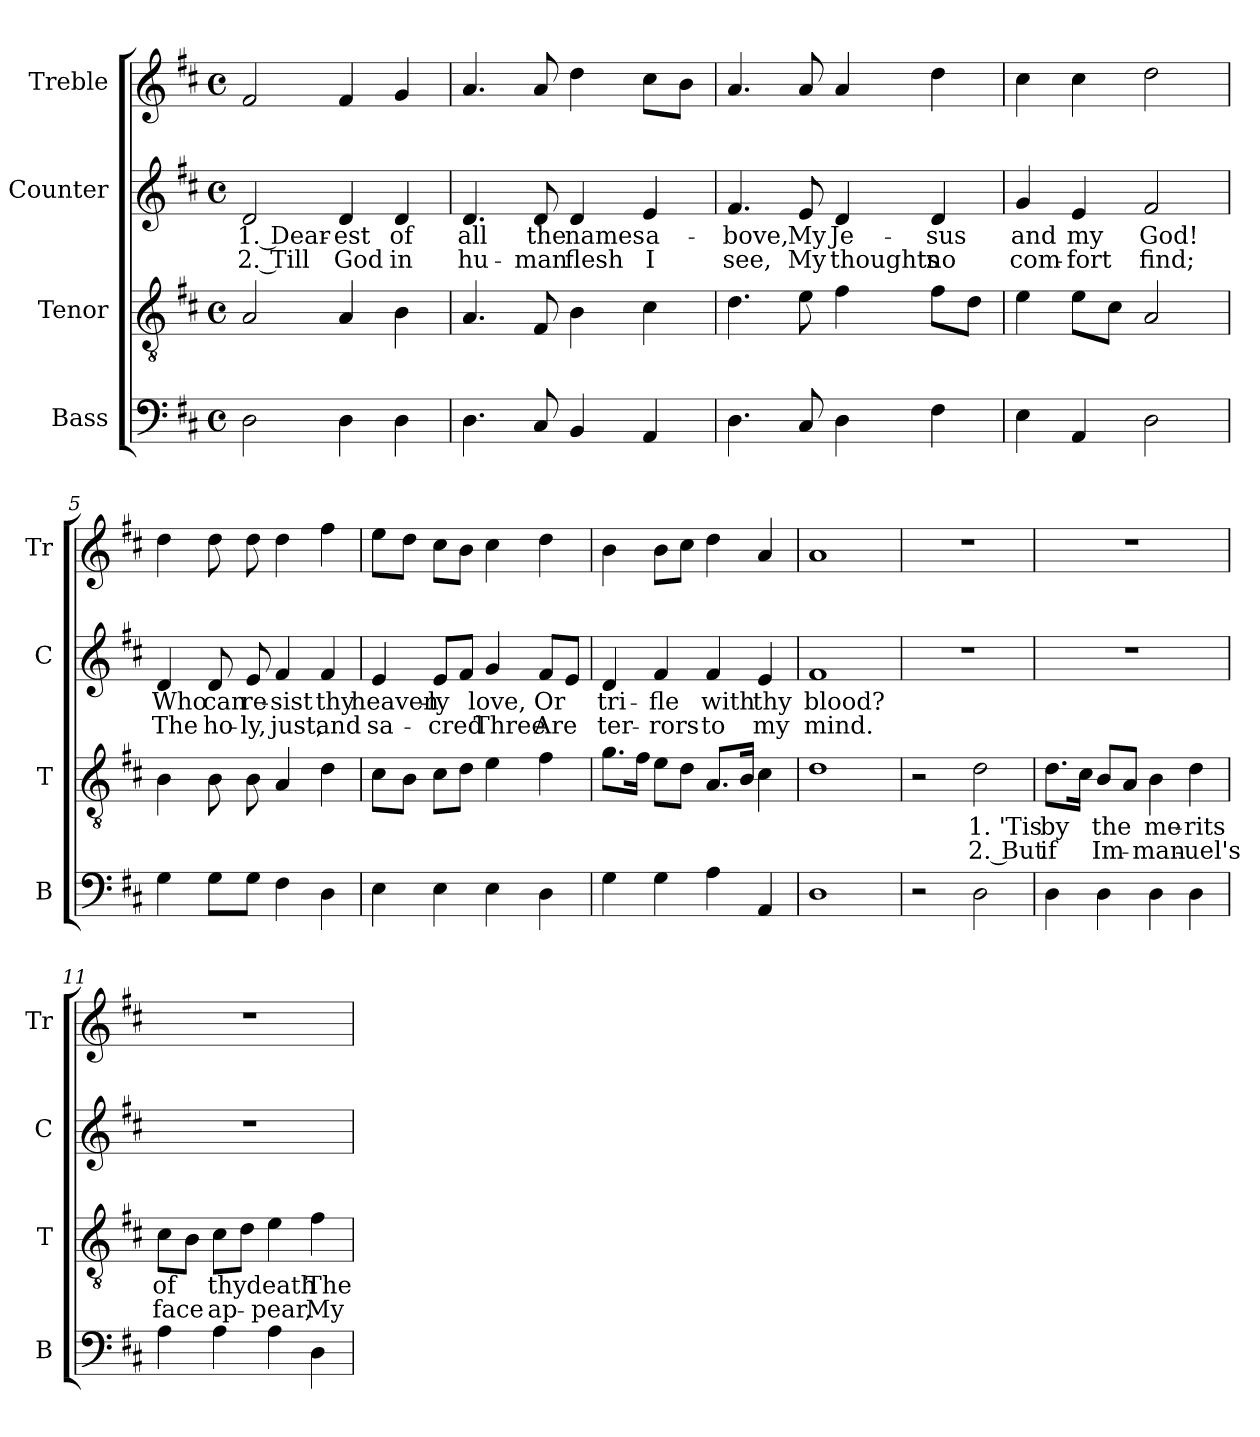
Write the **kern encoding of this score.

**kern	**kern	**text	**text	**kern	**text	**text	**kern
*part4	*part3	*part3	*part3	*part2	*part2	*part2	*part1
*staff4	*staff3	*staff3	*staff3	*staff2	*staff2	*staff2	*staff1
*I"Bass	*I"Tenor	*	*	*I"Counter	*	*	*I"Treble
*I'B	*I'T	*	*	*I'C	*	*	*I'Tr
*clefF4	*clefGv2	*	*	*clefG2	*	*	*clefG2
*k[f#c#]	*k[f#c#]	*	*	*k[f#c#]	*	*	*k[f#c#]
*M4/4	*M4/4	*	*	*M4/4	*	*	*M4/4
*met(c)	*met(c)	*	*	*met(c)	*	*	*met(c)
=1	=1	=1	=1	=1	=1	=1	=1
2D\	2A/	.	.	2d/	1. Dear-	2. Till	2f#/
4D\	4A/	.	.	4d/	-est	God	4f#/
4D\	4B\	.	.	4d/	of	in	4g/
=2	=2	=2	=2	=2	=2	=2	=2
4.D\	4.A/	.	.	4.d/	all	hu-	4.a/
8C#/	8F#/	.	.	8d/	the	-man	8a/
4BB/	4B\	.	.	4d/	names	flesh	4dd\
4AA/	4c#\	.	.	4e/	a-	I	8cc#\L
.	.	.	.	.	.	.	8b\J
=3	=3	=3	=3	=3	=3	=3	=3
4.D\	4.d\	.	.	4.f#/	-bove,	see,	4.a/
8C#/	8e\	.	.	8e/	My	My	8a/
4D\	4f#\	.	.	4d/	Je-	thoughts	4a/
4F#\	8f#\L	.	.	4d/	-sus	no	4dd\
.	8d\J	.	.	.	.	.	.
=4	=4	=4	=4	=4	=4	=4	=4
4E\	4e\	.	.	4g/	and	com-	4cc#\
4AA/	8e\L	.	.	4e/	my	-fort	4cc#\
.	8c#\J	.	.	.	.	.	.
2D\	2A/	.	.	2f#/	God!	find;	2dd\
=5	=5	=5	=5	=5	=5	=5	=5
4G\	4B\	.	.	4d/	Who	The	4dd\
8G\L	8B\	.	.	8d/	can	ho-	8dd\
8G\J	8B\	.	.	8e/	re-	-ly,	8dd\
4F#\	4A/	.	.	4f#/	-sist	just,	4dd\
4D\	4d\	.	.	4f#/	thy	and	4ff#\
!!LO:LB:g=z
=6	=6	=6	=6	=6	=6	=6	=6
4E\	8c#\L	.	.	4e/	heaven-	sa-	8ee\L
.	8B\J	.	.	.	.	.	8dd\J
4E\	8c#\L	.	.	8e/L	-ly	-cred	8cc#\L
.	8d\J	.	.	8f#/J	.	.	8b\J
4E\	4e\	.	.	4g/	love,	Three	4cc#\
4D\	4f#\	.	.	8f#/L	Or	Are	4dd\
.	.	.	.	8e/J	.	.	.
=7	=7	=7	=7	=7	=7	=7	=7
4G\	8.g\L	.	.	4d/	tri-	ter-	4b\
.	16f#\Jk	.	.	.	.	.	.
4G\	8e\L	.	.	4f#/	-fle	-rors	8b\L
.	8d\J	.	.	.	.	.	8cc#\J
4A\	8.A/L	.	.	4f#/	with	to	4dd\
.	16B/Jk	.	.	.	.	.	.
4AA/	4c#\	.	.	4e/	thy	my	4a/
=8	=8	=8	=8	=8	=8	=8	=8
1D	1d	.	.	1f#	blood?	mind.	1a
=9	=9	=9	=9	=9	=9	=9	=9
2r	2r	.	.	1r	.	.	1r
2D\	2d\	1. 'Tis	2. But	.	.	.	.
=10	=10	=10	=10	=10	=10	=10	=10
4D\	8.d\L	by	if	1r	.	.	1r
.	16c#\Jk	.	.	.	.	.	.
4D\	8B/L	the	Im-	.	.	.	.
.	8A/J	.	.	.	.	.	.
4D\	4B\	me-	-man-	.	.	.	.
4D\	4d\	-rits	-uel's	.	.	.	.
=11	=11	=11	=11	=11	=11	=11	=11
4A\	8c#\L	of	face	1r	.	.	1r
.	8B\J	.	.	.	.	.	.
4A\	8c#\L	thy	ap-	.	.	.	.
.	8d\J	.	.	.	.	.	.
4A\	4e\	death	-pear,	.	.	.	.
4D\	4f#\	The	My	.	.	.	.
=	=	=	=	=	=	=	=
*-	*-	*-	*-	*-	*-	*-	*-
